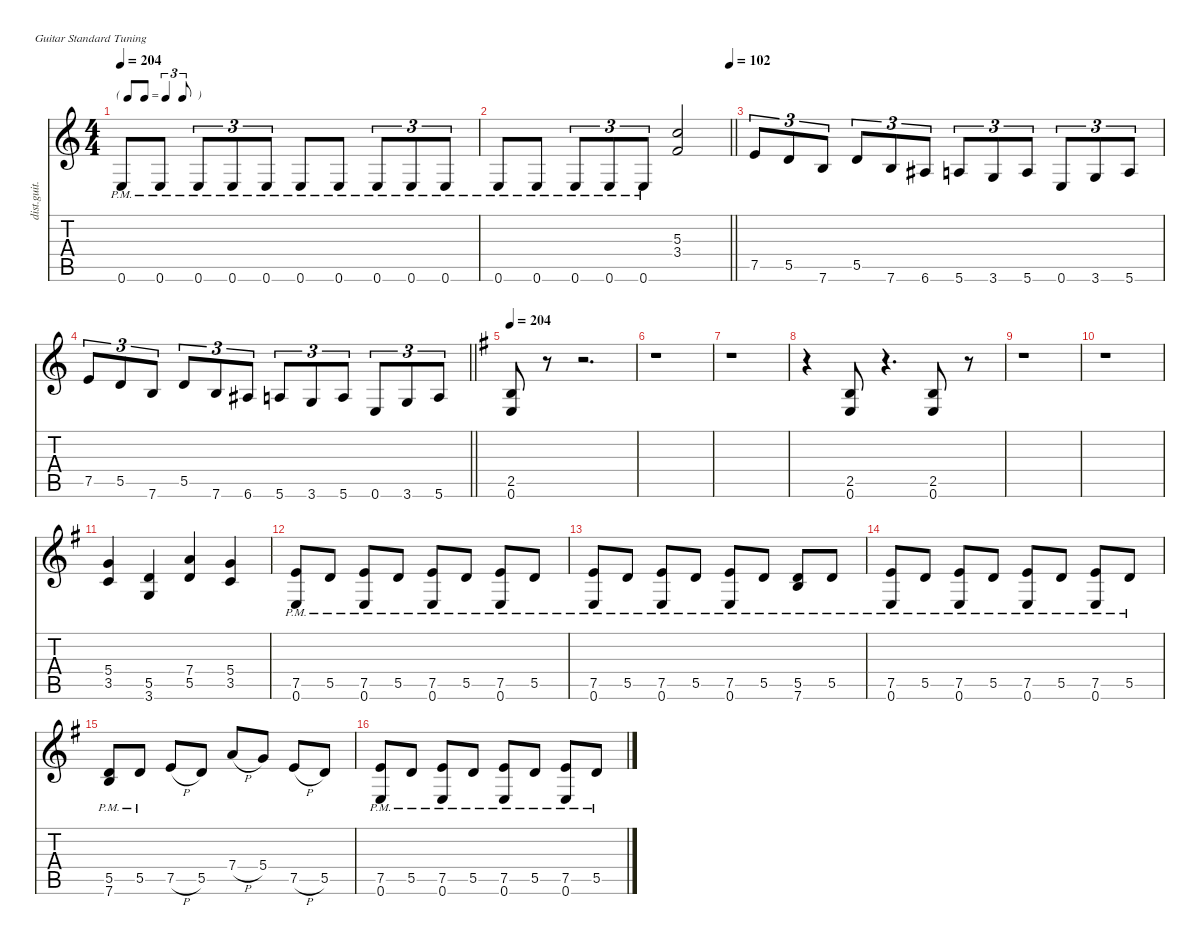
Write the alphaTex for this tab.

\defaultSystemsLayout 4
\hideDynamics
\bracketExtendMode nobrackets
\otherSystemsTrackNameOrientation horizontal
\track ("Kirk Hammett" "dist.guit.") {defaultSystemsLayout 4 instrument distortionguitar}
\staff {score tabs}
\tuning (E4 B3 G3 D3 A2 E2)
\ts (4 4)
\tf triplet8th
\tempo 204
\clef g2
\ks aminor
0.6{pm}.8{dy f beam Up} 0.6{pm}.8{beam Up} 0.6{pm}.8{tu (3 2) beam Up} 0.6{pm}.8{tu (3 2) beam Up} 0.6{pm}.8{tu (3 2) beam Up} 0.6{pm}.8{beam Up} 0.6{pm}.8{beam Up} 0.6{pm}.8{tu (3 2) beam Up} 0.6{pm}.8{tu (3 2) beam Up} 0.6{pm}.8{tu (3 2) beam Up} |
\tempo (102 1)
\barLineRight lightlight
0.6{pm}.8{beam Up} 0.6{pm}.8{beam Up} 0.6{pm}.8{tu (3 2) beam Up} 0.6{pm}.8{tu (3 2) beam Up} 0.6{pm}.8{tu (3 2) beam Up} (5.3 3.4).2{beam Up} |
7.5.8{tu (3 2) beam Up} 5.5.8{tu (3 2) beam Up} 7.6.8{tu (3 2) beam Up} 5.5.8{tu (3 2) beam Up} 7.6.8{tu (3 2) beam Up} 6.6{acc #}.8{tu (3 2) beam Up} 5.6.8{tu (3 2) beam Up} 3.6.8{tu (3 2) beam Up} 5.6.8{tu (3 2) beam Up} 0.6.8{tu (3 2) beam Up} 3.6.8{tu (3 2) beam Up} 5.6.8{tu (3 2) beam Up} |
\barLineRight lightlight
7.5.8{tu (3 2) beam Up} 5.5.8{tu (3 2) beam Up} 7.6.8{tu (3 2) beam Up} 5.5.8{tu (3 2) beam Up} 7.6.8{tu (3 2) beam Up} 6.6{acc #}.8{tu (3 2) beam Up} 5.6.8{tu (3 2) beam Up} 3.6.8{tu (3 2) beam Up} 5.6.8{tu (3 2) beam Up} 0.6.8{tu (3 2) beam Up} 3.6.8{tu (3 2) beam Up} 5.6.8{tu (3 2) beam Up} |
\tempo 204
\ks eminor
(2.5{acc forcenatural} 0.6{acc forcenatural}).8{beam Up} r.8{beam Up} r.2{d beam Up} |
r.1{beam Down} |
r.1{beam Down} |
r.4{beam Down} (2.5{acc forcenatural} 0.6{acc forcenatural}).8{beam Up} r.4{d beam Up} (2.5{acc forcenatural} 0.6{acc forcenatural}).8{beam Up} r.8{beam Up} |
r.1{beam Down} |
r.1{beam Down} |
(5.4{acc forcenatural} 3.5{acc forcenatural}).4{beam Up} (5.5{acc forcenatural} 3.6{acc forcenatural}).4{beam Up} (7.4{acc forcenatural} 5.5{acc forcenatural}).4{beam Up} (5.4{acc forcenatural} 3.5{acc forcenatural}).4{beam Up} |
(7.5{pm acc forcenatural} 0.6{pm acc forcenatural}).8{beam Up} 5.5{pm acc forcenatural}.8{beam Up} (7.5{pm acc forcenatural} 0.6{pm acc forcenatural}).8{beam Up} 5.5{pm acc forcenatural}.8{beam Up} (7.5{pm acc forcenatural} 0.6{pm acc forcenatural}).8{beam Up} 5.5{pm acc forcenatural}.8{beam Up} (7.5{pm acc forcenatural} 0.6{pm acc forcenatural}).8{beam Up} 5.5{pm acc forcenatural}.8{beam Up} |
(7.5{pm acc forcenatural} 0.6{pm acc forcenatural}).8{beam Up} 5.5{pm acc forcenatural}.8{beam Up} (7.5{pm acc forcenatural} 0.6{pm acc forcenatural}).8{beam Up} 5.5{pm acc forcenatural}.8{beam Up} (7.5{pm acc forcenatural} 0.6{pm acc forcenatural}).8{beam Up} 5.5{pm acc forcenatural}.8{beam Up} (5.5{pm acc forcenatural} 7.6{pm acc forcenatural}).8{beam Up} 5.5{pm acc forcenatural}.8{beam Up} |
(7.5{pm acc forcenatural} 0.6{pm acc forcenatural}).8{beam Up} 5.5{pm acc forcenatural}.8{beam Up} (7.5{pm acc forcenatural} 0.6{pm acc forcenatural}).8{beam Up} 5.5{pm acc forcenatural}.8{beam Up} (7.5{pm acc forcenatural} 0.6{pm acc forcenatural}).8{beam Up} 5.5{pm acc forcenatural}.8{beam Up} (7.5{pm acc forcenatural} 0.6{pm acc forcenatural}).8{beam Up} 5.5{pm acc forcenatural}.8{beam Up} |
(5.5{pm acc forcenatural} 7.6{pm acc forcenatural}).8{beam Up} 5.5{pm acc forcenatural}.8{beam Up} 7.5{h acc forcenatural}.8{beam Up} 5.5{acc forcenatural}.8{beam Up} 7.4{h acc forcenatural}.8{beam Up} 5.4{acc forcenatural}.8{beam Up} 7.5{h acc forcenatural}.8{beam Up} 5.5{acc forcenatural}.8{beam Up} |
(7.5{pm acc forcenatural} 0.6{pm acc forcenatural}).8{beam Up} 5.5{pm acc forcenatural}.8{beam Up} (7.5{pm acc forcenatural} 0.6{pm acc forcenatural}).8{beam Up} 5.5{pm acc forcenatural}.8{beam Up} (7.5{pm acc forcenatural} 0.6{pm acc forcenatural}).8{beam Up} 5.5{pm acc forcenatural}.8{beam Up} (7.5{pm acc forcenatural} 0.6{pm acc forcenatural}).8{beam Up} 5.5{pm acc forcenatural}.8{beam Up}
